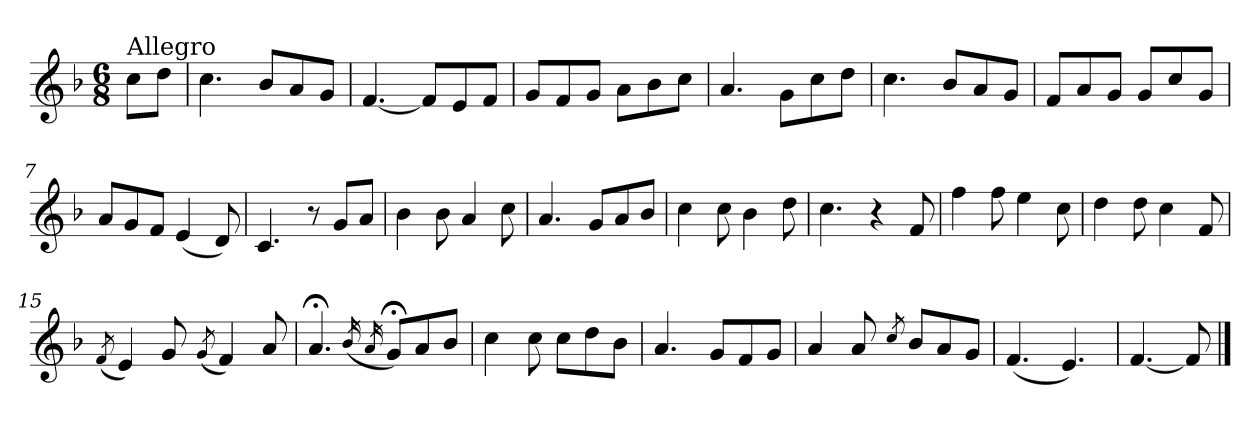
**kern
*part1
*staff1
*clefG2
*k[b-]
*F:
*M6/8
=
!LO:TX:a:t=Allegro
8cc\L
8dd\J
=1
4.cc\
8b-/L
8a/
8g/J
=2
[4.f/
8f/L]
8e/
8f/J
=3
8g/L
8f/
8g/J
8a\L
8b-\
8cc\J
=4
4.a/
8g\L
8cc\
8dd\J
=5
4.cc\
8b-/L
8a/
8g/J
!!LO:LB:g=z
=6
8f/L
8a/
8g/J
8g/L
8cc/
8g/J
=7
8a/L
8g/
8f/J
(<4e/
8d/)
=8
4.c/
8r
8g/L
8a/J
=9
4b-\
8b-\
4a/
8cc\
=10
4.a/
8g/L
8a/
8b-/J
=11
4cc\
8cc\
4b-\
8dd\
=12
4.cc\
4r
8f/
!!LO:LB:g=z
=13
4ff\
8ff\
4ee\
8cc\
=14
4dd\
8dd\
4cc\
8f/
=15
(<8qf/
4e/)
8g/
(<8qg/
4f/)
8a/
=16
4.a;</
(<16qb-/
16qa/
8g;</L)
8a/
8b-/J
=17
4cc\
8cc\
8cc\L
8dd\
8b-\J
=18
4.a/
8g/L
8f/
8g/J
!!LO:LB:g=z
=19
4a/
8a/
8qcc/
8b-/L
8a/
8g/J
=20
(<4.f/
4.e/)
=21
[4.f/
8f/]
==
*-
